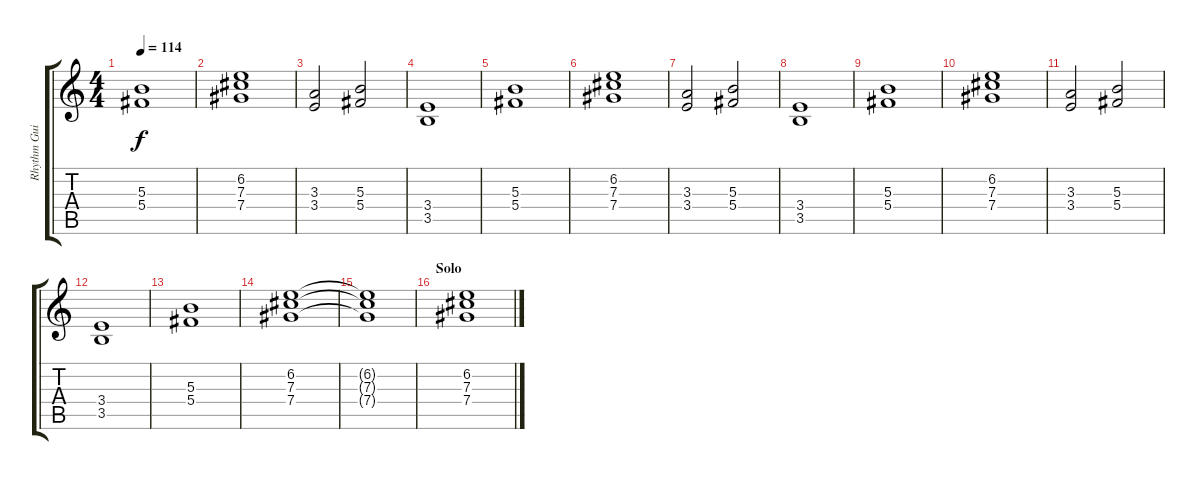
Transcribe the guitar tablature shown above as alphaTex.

\track ("Rhythm Guitar" "Rhythm Gui") {instrument distortionguitar}
\staff {score tabs}
\tuning (Eb4 Bb3 Gb3 Db3 Ab2 Eb2) {hide}
\ts (4 4)
\tempo 114
\clef g2
\ks c
(5.3 5.4).1{dy f} |
(6.2 7.3 7.4).1 |
(3.3 3.4).2 (5.3 5.4).2 |
(3.4 3.5).1 |
(5.3 5.4).1 |
(6.2 7.3 7.4).1 |
(3.3 3.4).2 (5.3 5.4).2 |
(3.4 3.5).1 |
(5.3 5.4).1 |
(6.2 7.3 7.4).1 |
(3.3 3.4).2 (5.3 5.4).2 |
(3.4 3.5).1 |
(5.3 5.4).1 |
(6.2 7.3 7.4).1 |
(6.2{t} 7.3{t} 7.4{t}).1 |
\section ("" "Solo")
(6.2 7.3 7.4).1
